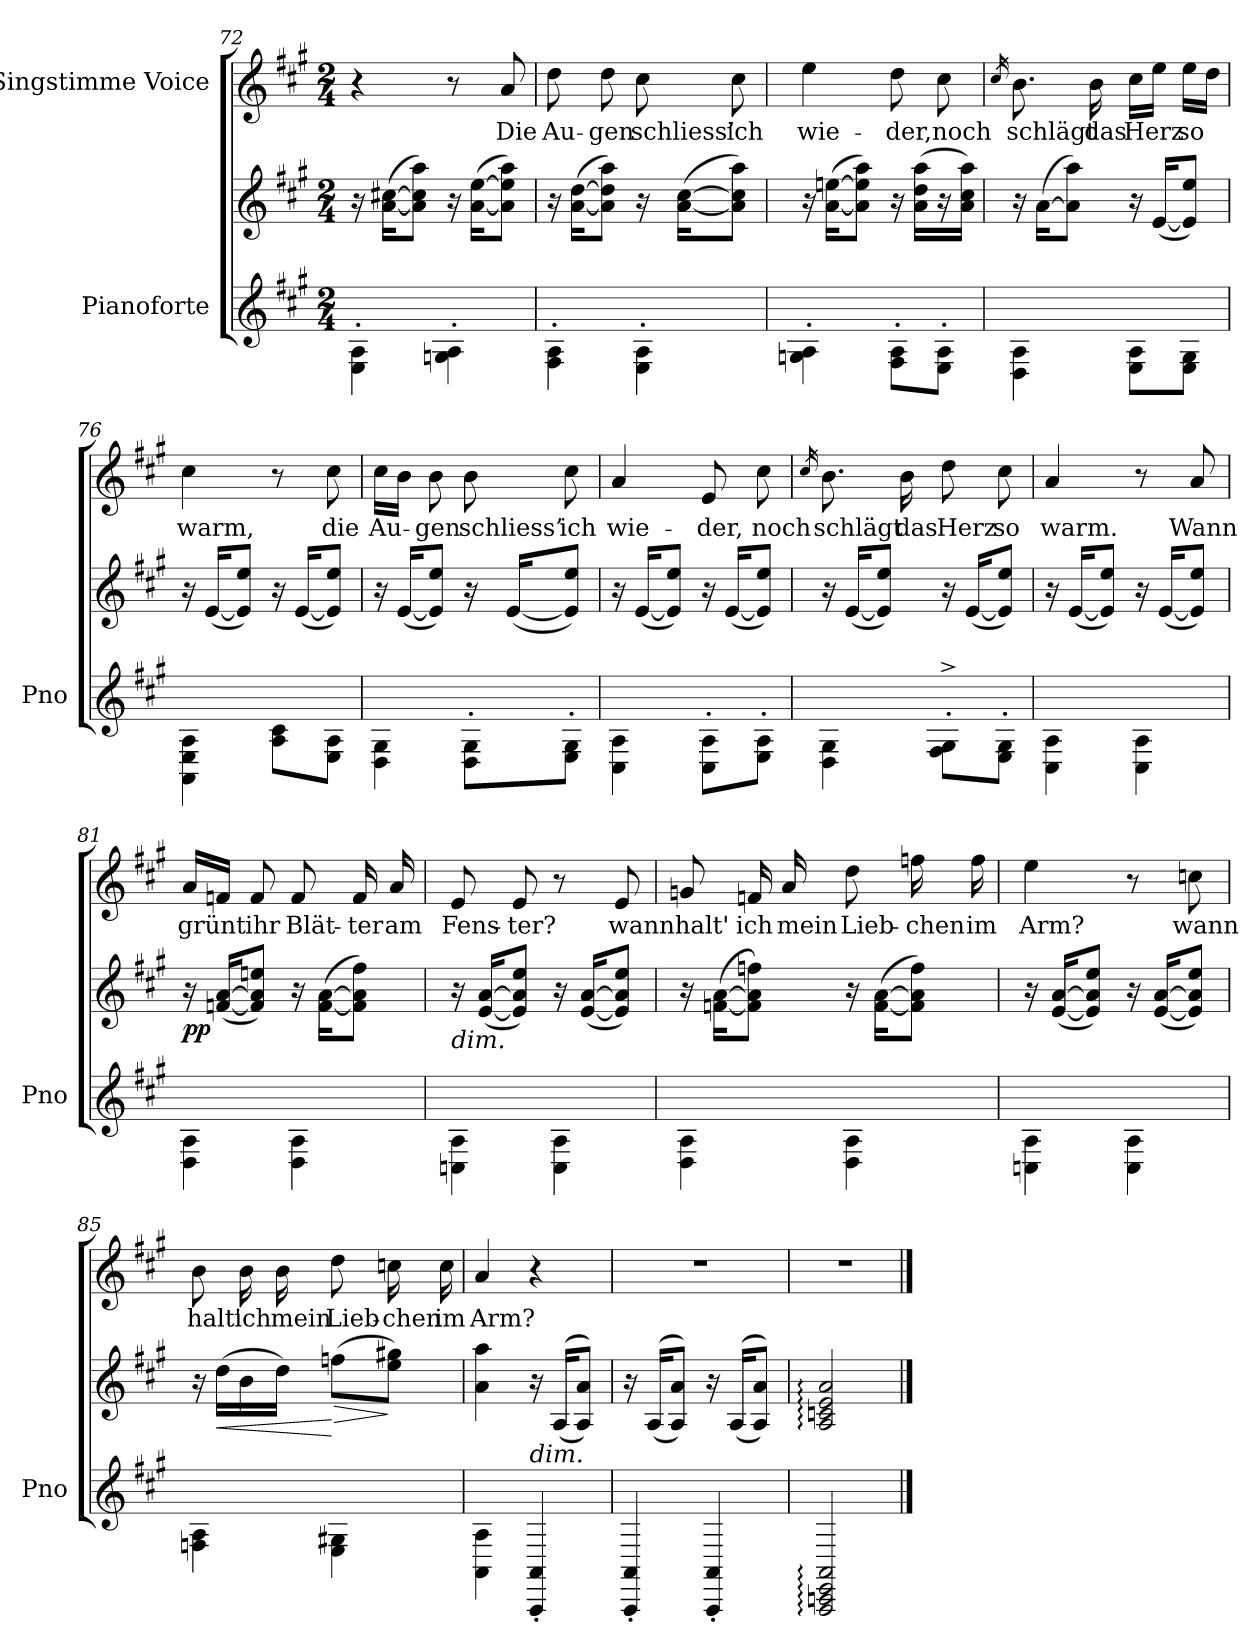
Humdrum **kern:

**kern	**kern	**dynam	**kern	**text
*part2	*part2	*part2	*part1	*part1
*staff3	*staff2	*staff2/3	*staff1	*staff1
*I"Pianoforte	*	*	*I"Singstimme Voice	*
*I'Pno	*	*	*	*
*clefG2	*clefG2	*	*clefG2	*
*k[f#c#g#]	*k[f#c#g#]	*	*k[f#c#g#]	*
*M2/4	*M2/4	*	*M2/4	*
=72	=72	=72	=72	=72
4E\' 4A\'	16r	.	4r	.
.	(>[16a\ [16cc#X\KL	.	.	.
.	8a\] 8cc#\] 8aa\J)	.	.	.
4Gn\' 4A\'	16r	.	8r	.
.	(>[16a\ [16ee\KL	.	.	.
.	8a\] 8ee\] 8aa\J)	.	8a/	Die
=73	=73	=73	=73	=73
4F#\' 4A\'	16r	.	8dd\	Au-
.	(>[16a\ [16dd\KL	.	.	.
.	8a\] 8dd\] 8aa\J)	.	8dd\	-gen
4E\' 4A\'	16r	.	8cc#\	schliess’
.	(>[16a\ [16cc#\KL	.	.	.
.	8a\] 8cc#\] 8aa\J)	.	8cc#\	ich
=74	=74	=74	=74	=74
4Gn\' 4A\'	16r	.	4ee\	wie-
.	(>[16a\ [16een\KL	.	.	.
.	8a\] 8ee\] 8aa\J)	.	.	.
8F#\' 8A\'L	16r	.	8dd\	-der,
.	(16a\ 16dd\ 16aa\LL	.	.	.
8E\' 8A\'J	16r	.	8cc#\	noch
.	16a\ 16cc#\ 16aa\JJ)	.	.	.
=75	=75	=75	=75	=75
.	.	.	16qcc#/	.
4D\ 4A\	16r	.	8.b\	schlägt
.	(>[16a\KL	.	.	.
.	8a\] 8aa\J)	.	.	.
.	.	.	16b\	das
8E\ 8A\L	16r	.	16cc#\LL	-Herz
.	(>[16e/KL	.	16ee\JJ	.
8E\ 8G#\J	8e/] 8ee/J)	.	16ee\LL	so
.	.	.	16dd\JJ	.
=76	=76	=76	=76	=76
4AA\ 4E\ 4A\	16r	.	4cc#\	warm,
.	(>[16e/KL	.	.	.
.	8e/] 8ee/J)	.	.	.
8A\ 8c#\L	16r	.	8r	.
.	(>[16e/KL	.	.	.
8E\ 8A\J	8e/] 8ee/J)	.	8cc#\	die
=77	=77	=77	=77	=77
4D\ 4G#\	16r	.	16cc#\LL	Au-
.	(>[16e/KL	.	16b\JJ	.
.	8e/] 8ee/J)	.	8b\	-gen
8D\' 8G#\'L	16r	.	8b\	schliess’
.	(>[16e/KL	.	.	.
8E\' 8G#\'J	8e/] 8ee/J)	.	8cc#\	ich
=78	=78	=78	=78	=78
4C#\ 4A\	16r	.	4a/	wie-
.	(>[16e/KL	.	.	.
.	8e/] 8ee/J)	.	.	.
8C#\' 8A\'L	16r	.	8e/	-der,
.	(>[16e/KL	.	.	.
8E\' 8A\'J	8e/] 8ee/J)	.	8cc#\	noch
=79	=79	=79	=79	=79
.	.	.	16qcc#/	.
4D\ 4G#\	16r	.	8.b\	schlägt
.	(>[16e/KL	.	.	.
.	8e/] 8ee/J)	.	.	.
.	.	.	16b\	das
8F#\'^ 8G#\'^L	16r	.	8dd\	Herz
.	(>[16e/KL	.	.	.
8E\' 8G#\'J	8e/] 8ee/J)	.	8cc#\	so
=80	=80	=80	=80	=80
4C#\ 4A\	16r	.	4a/	warm.
.	(>[16e/KL	.	.	.
.	8e/] 8ee/J)	.	.	.
4C#\ 4A\	16r	.	8r	.
.	(>[16e/KL	.	.	.
.	8e/] 8ee/J)	.	8a/	Wann
=81	=81	=81	=81	=81
!	!	!LO:DY:b	!	!
4D\ 4A\	16r	pp	16a/LL	grünt
.	(>[16fn/ [16a/KL	.	16fn/JJ	.
.	8f/] 8a/] 8een/J)	.	8f/	ihr
4D\ 4A\	16r	.	8f/	Blät-
.	(>[16f\ [16a\KL	.	.	.
.	8f\] 8a\] 8ff#\J)	.	16f/	-ter
.	.	.	16a/	am
=82	=82	=82	=82	=82
!	!LO:TX:b:i:t=dim.	!	!	!
4Cn\ 4A\	16r	.	8e/	Fens-
.	(>[16e/ [16a/KL	.	.	.
.	8e/] 8a/] 8ee/J)	.	8e/	-ter?
4C\ 4A\	16r	.	8r	.
.	(>[16e/ [16a/KL	.	.	.
.	8e/] 8a/] 8ee/J)	.	8e/	wann
=83	=83	=83	=83	=83
4D\ 4A\	16r	.	8gn/	halt'
.	(>[16fn\ [16a\KL	.	.	.
.	8f\] 8a\] 8ffn\J)	.	16fn/	ich
.	.	.	16a/	mein
4D\ 4A\	16r	.	8dd\	Lieb-
.	(>[16f\ [16a\KL	.	.	.
.	8f\] 8a\] 8ff\J)	.	16ffn\	-chen
.	.	.	16ff\	im
=84	=84	=84	=84	=84
4Cn\ 4A\	16r	.	4ee\	Arm?
.	(>[16e/ [16a/KL	.	.	.
.	8e/] 8a/] 8ee/J)	.	.	.
4C\ 4A\	16r	.	8r	.
.	(>[16e/ [16a/KL	.	.	.
.	8e/] 8a/] 8ee/J)	.	8ccn\	wann
=85	=85	=85	=85	=85
4Fn\ 4A\	16r	.	8b\	halt'
!	!	!LO:HP:b	!	!
.	(16dd\LL	<	.	.
.	16b\	.	16b\	ich
.	16dd\JJ)	.	16b\	mein
!	!	!LO:HP:n=1:b	!	!
4E\ 4G#X\	(8ffn\L	[ >	8dd\	Lieb-
.	8ee\ 8gg#X\J)	]	16ccn\	-chen
.	.	.	16cc\	im
=86	=86	=86	=86	=86
4AA\ 4A\	4a\ 4aa\	.	4a/	Arm?
!	!LO:TX:b:i:t=dim.	!	!	!
4AAA/' 4AA/'	16r	.	4r	.
.	(>(16A/KL	.	.	.
.	8A/ 8a/J))	.	.	.
=87	=87	=87	=87	=87
4AAA/' 4AA/'	16r	.	2r	.
.	(>(16A/KL	.	.	.
.	8A/ 8a/J))	.	.	.
4AAA/' 4AA/'	16r	.	.	.
.	(>(16A/KL	.	.	.
.	8A/ 8a/J))	.	.	.
=88	=88	=88	=88	=88
2AAA/: 2CCn/: 2EE/: 2AA/:	2A/: 2cn/: 2e/: 2a/:	.	2r	.
==	==	==	==	==
*-	*-	*-	*-	*-
